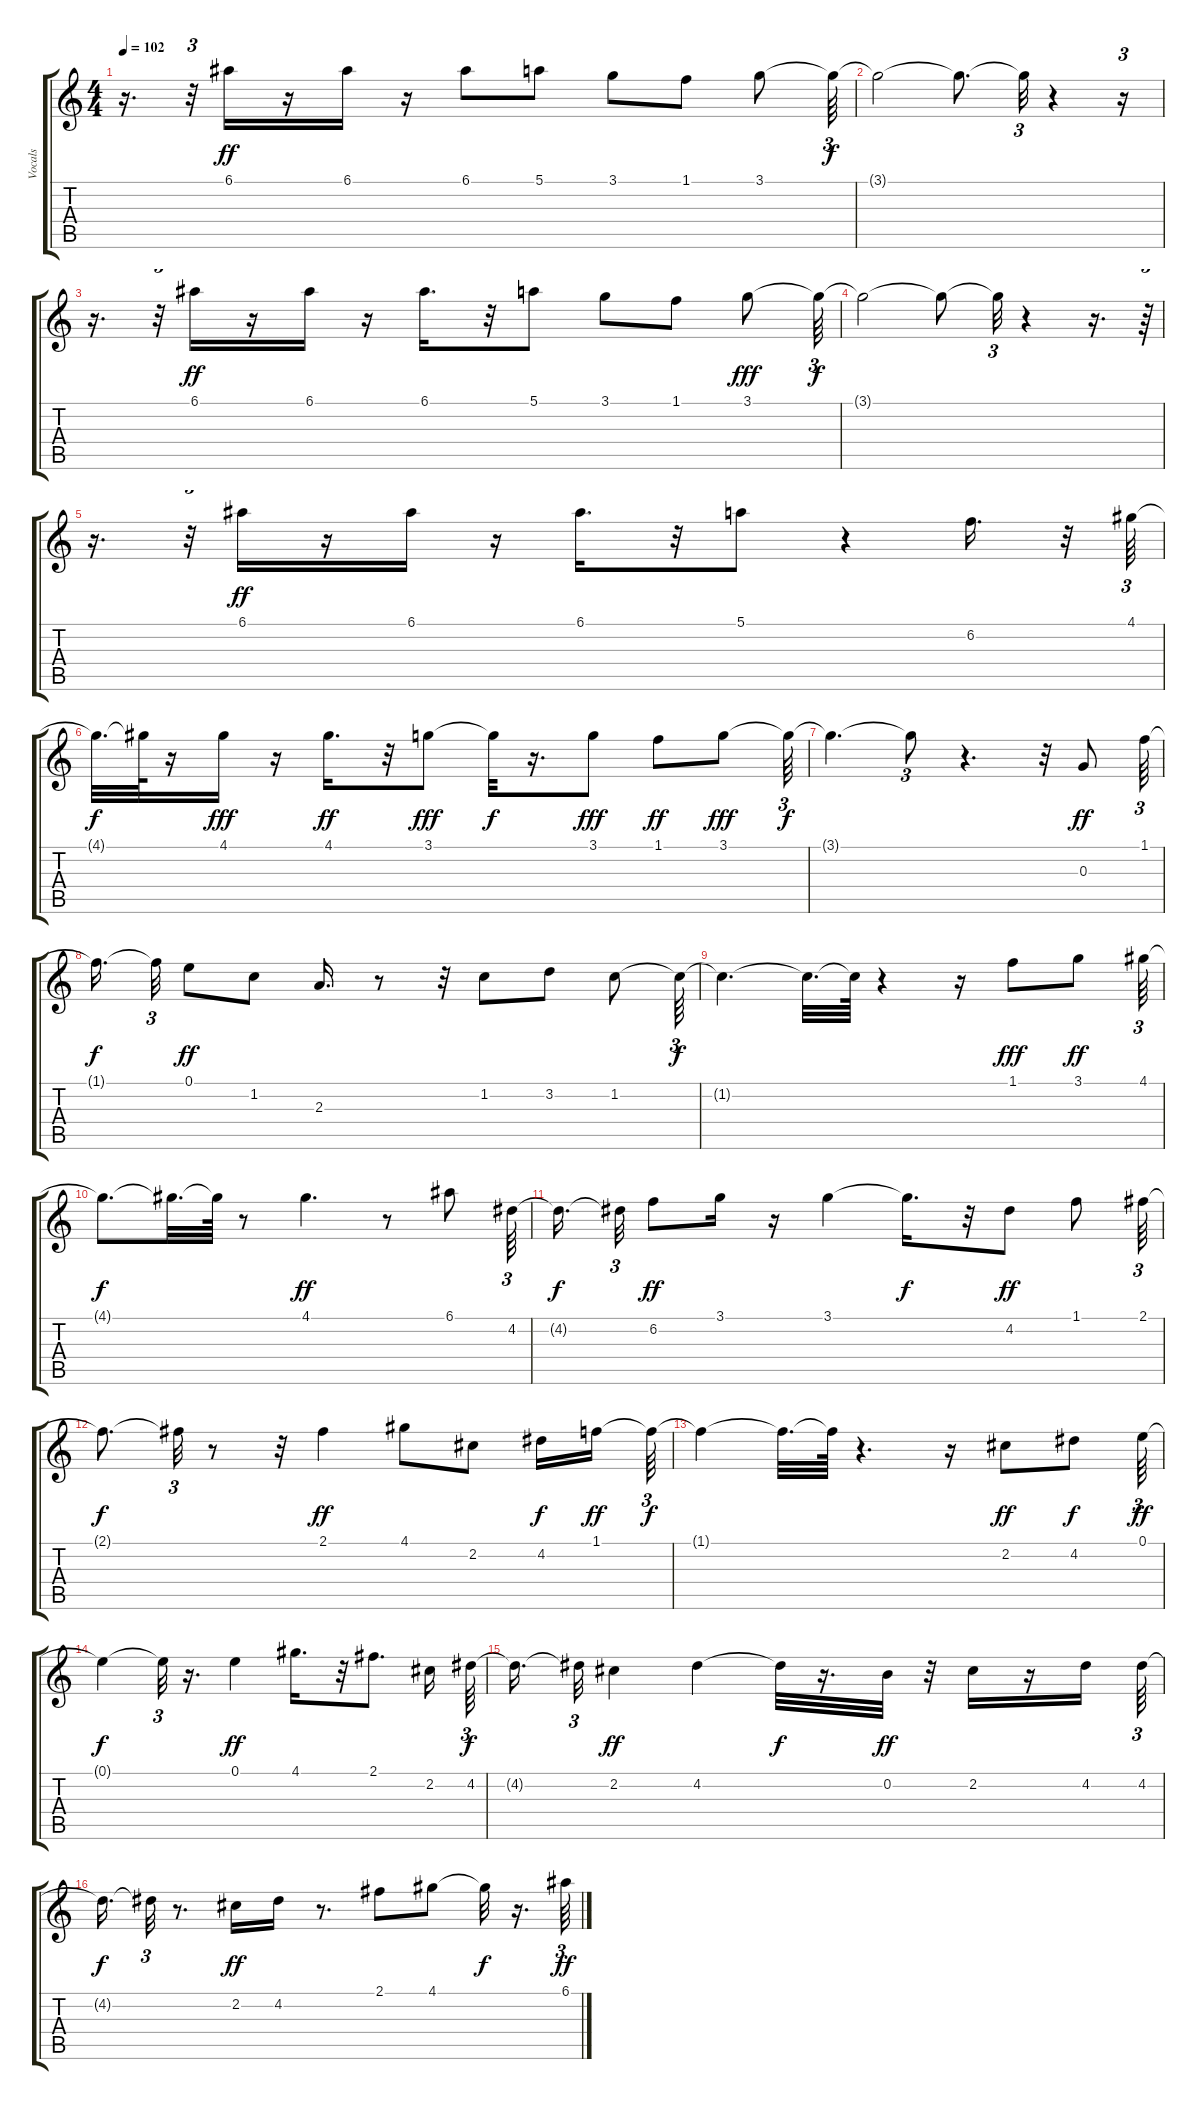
\track ("Vocals" "Vocals") {instrument electricguitarjazz}
\staff {score tabs}
\tuning (E4 B3 G3 D3 A2 E2) {hide}
\ts (4 4)
\tempo 102
\clef g2
\ks c
r.16{d dy ff} r.32{tu (3 2)} 6.1.16 r.16 6.1.16 r.16 6.1.8 5.1.8 3.1.8 1.1.8 3.1.8 3.1{t}.64{tu (3 2) dy f} |
3.1{t}.2 3.1{t}.8{d} 3.1{t}.32{tu (3 2)} r.4 r.16{tu (3 2)} |
r.16{d} r.32{tu (3 2)} 6.1.16{dy ff} r.16 6.1.16 r.16 6.1.16{d} r.32 5.1.8 3.1.8 1.1.8 3.1.8{dy fff} 3.1{t}.64{tu (3 2) dy f} |
3.1{t}.2 3.1{t}.8 3.1{t}.32{tu (3 2)} r.4 r.16{d} r.64{tu (3 2)} |
r.16{d} r.32{tu (3 2)} 6.1.16{dy ff} r.16 6.1.16 r.16 6.1.16{d} r.32 5.1.8 r.4 6.2.16{d} r.32 4.1.64{tu (3 2)} |
4.1{t}.32{d dy f} 4.1{t}.64 r.16 4.1.16{dy fff} r.16 4.1.16{d dy ff} r.32 3.1.8{dy fff} 3.1{t}.32{dy f} r.16{d} 3.1.8{dy fff} 1.1.8{dy ff} 3.1.8{dy fff} 3.1{t}.64{tu (3 2) dy f} |
3.1{t}.4{d} 3.1{t}.8{tu (3 2)} r.4{d} r.32 0.3.8{dy ff} 1.1.64{tu (3 2)} |
1.1{t}.16{d dy f beam splitsecondary} 1.1{t}.32{tu (3 2)} 0.1.8{dy ff} 1.2.8 2.3.16{d} r.8 r.32 1.2.8 3.2.8 1.2.8 1.2{t}.64{tu (3 2) dy f} |
1.2{t}.4{d} 1.2{t}.32{d} 1.2{t}.64 r.4 r.16 1.1.8{dy fff} 3.1.8{dy ff} 4.1.64{tu (3 2)} |
4.1{t}.8{d dy f} 4.1{t}.32{d} 4.1{t}.64 r.8 4.1.4{d dy ff} r.8 6.1.8 4.2.64{tu (3 2)} |
4.2{t}.16{d dy f beam splitsecondary} 4.2{t}.32{tu (3 2)} 6.2.8{dy ff} 3.1.16 r.16 3.1.4 3.1{t}.16{d dy f} r.32 4.2.8{dy ff} 1.1.8 2.1.64{tu (3 2)} |
2.1{t}.8{d dy f} 2.1{t}.32{tu (3 2)} r.8 r.32 2.1.4{dy ff} 4.1.8 2.2.8 4.2.16{dy f} 1.1.16{dy ff beam splitsecondary} 1.1{t}.64{tu (3 2) dy f} |
1.1{t}.4 1.1{t}.32{d} 1.1{t}.64 r.4{d} r.16 2.2.8{dy ff} 4.2.8{dy f} 0.1.64{tu (3 2) dy ff} |
0.1{t}.4{dy f} 0.1{t}.32{tu (3 2)} r.16{d} 0.1.4{dy ff} 4.1.16{d} r.32 2.1.8{d} 2.2.16 4.2.64{tu (3 2) dy f} |
4.2{t}.16{d} 4.2{t}.32{tu (3 2)} 2.2.4{dy ff} 4.2.4 4.2{t}.32{dy f} r.16{d} 0.2.32{dy ff} r.32 2.2.16 r.16 4.2.16 4.2.64{tu (3 2)} |
4.2{t}.16{d dy f} 4.2{t}.32{tu (3 2)} r.8{d} 2.2.16{dy ff} 4.2.16 r.8{d} 2.1.8 4.1.8 4.1{t}.32{dy f} r.16{d} 6.1.64{tu (3 2) dy ff}
